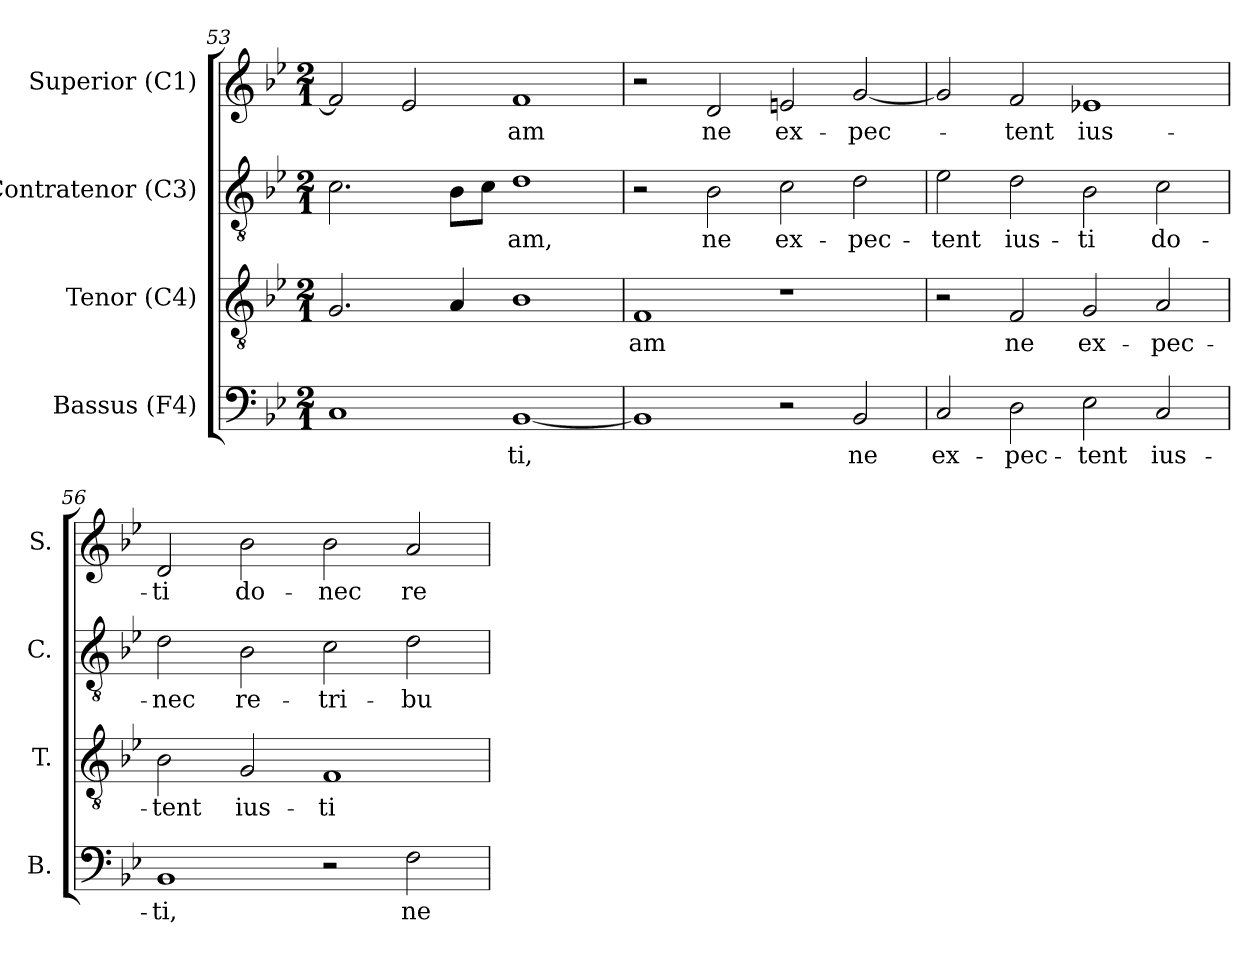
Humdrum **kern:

**kern	**text	**kern	**text	**kern	**text	**kern	**text
*part4	*part4	*part3	*part3	*part2	*part2	*part1	*part1
*staff4	*staff4	*staff3	*staff3	*staff2	*staff2	*staff1	*staff1
*I"Bassus (F4)	*	*I"Tenor (C4)	*	*I"Contratenor (C3)	*	*I"Superior (C1)	*
*I'B.	*	*I'T.	*	*I'C.	*	*I'S.	*
*clefF4	*	*clefGv2	*	*clefGv2	*	*clefG2	*
*	*	*ITrd7c12	*	*ITrd7c12	*	*	*
*k[b-e-]	*	*k[b-e-]	*	*k[b-e-]	*	*k[b-e-]	*
*B-:	*	*B-:	*	*B-:	*	*B-:	*
*M2/1	*	*M2/1	*	*M2/1	*	*M2/1	*
=53	=53	=53	=53	=53	=53	=53	=53
1Ci	.	2.GGi/	.	2.Ci\	.	2fi/]	.
.	.	.	.	.	.	2e-i/	.
.	.	4AAi/	.	8BB-i\L	.	.	.
.	.	.	.	8Ci\J	.	.	.
!	!LO:LY:b:color=#000000	!	!	!	!	!	!
!	!	!	!	!	!LO:LY:b:color=#000000	!	!
!	!	!	!	!	!	!	!LO:LY:b:color=#000000
[1BB-i	-ti,	1BB-i	.	1Di	-am,	1fi	-am
!!LO:LB:g=z
=54	=54	=54	=54	=54	=54	=54	=54
!	!	!	!LO:LY:b:color=#000000	!	!	!	!
1BB-i]	.	1FFi	-am	2r	.	2r	.
!	!	!	!	!	!LO:LY:b:color=#000000	!	!
!	!	!	!	!	!	!	!LO:LY:b:color=#000000
.	.	.	.	2BB-i\	ne	2di/	ne
!	!	!	!	!	!LO:LY:b:color=#000000	!	!
!	!	!	!	!	!	!	!LO:LY:b:color=#000000
2r	.	1r	.	2Ci\	ex-	2eni/	ex-
!	!LO:LY:b:color=#000000	!	!	!	!	!	!
!	!	!	!	!	!LO:LY:b:color=#000000	!	!
!	!	!	!	!	!	!	!LO:LY:b:color=#000000
2BB-i/	ne	.	.	2Di\	-pec-	[2gi/	-pec-
=55	=55	=55	=55	=55	=55	=55	=55
!	!LO:LY:b:color=#000000	!	!	!	!	!	!
!	!	!	!	!	!LO:LY:b:color=#000000	!	!
2Ci/	ex-	2r	.	2E-i\	-tent	2gi/]	.
!	!LO:LY:b:color=#000000	!	!	!	!	!	!
!	!	!	!LO:LY:b:color=#000000	!	!	!	!
!	!	!	!	!	!LO:LY:b:color=#000000	!	!
!	!	!	!	!	!	!	!LO:LY:b:color=#000000
2Di\	-pec-	2FFi/	ne	2Di\	ius-	2fi/	-tent
!	!LO:LY:b:color=#000000	!	!	!	!	!	!
!	!	!	!LO:LY:b:color=#000000	!	!	!	!
!	!	!	!	!	!LO:LY:b:color=#000000	!	!
!	!	!	!	!	!	!	!LO:LY:b:color=#000000
2E-i\	-tent	2GGi/	ex-	2BB-i\	-ti	1e-Xi	ius-
!	!LO:LY:b:color=#000000	!	!	!	!	!	!
!	!	!	!LO:LY:b:color=#000000	!	!	!	!
!	!	!	!	!	!LO:LY:b:color=#000000	!	!
2Ci/	ius-	2AAi/	-pec-	2Ci\	do-	.	.
=56	=56	=56	=56	=56	=56	=56	=56
!	!LO:LY:b:color=#000000	!	!	!	!	!	!
!	!	!	!LO:LY:b:color=#000000	!	!	!	!
!	!	!	!	!	!LO:LY:b:color=#000000	!	!
!	!	!	!	!	!	!	!LO:LY:b:color=#000000
1BB-i	-ti,	2BB-i\	-tent	2Di\	-nec	2di/	-ti
!	!	!	!LO:LY:b:color=#000000	!	!	!	!
!	!	!	!	!	!LO:LY:b:color=#000000	!	!
!	!	!	!	!	!	!	!LO:LY:b:color=#000000
.	.	2GGi/	ius-	2BB-i\	re-	2b-i\	do-
!	!	!	!LO:LY:b:color=#000000	!	!	!	!
!	!	!	!	!	!LO:LY:b:color=#000000	!	!
!	!	!	!	!	!	!	!LO:LY:b:color=#000000
2r	.	1FFi	-ti	2Ci\	-tri-	2b-i\	-nec
!	!LO:LY:b:color=#000000	!	!	!	!	!	!
!	!	!	!	!	!LO:LY:b:color=#000000	!	!
!	!	!	!	!	!	!	!LO:LY:b:color=#000000
2Fi\	ne	.	.	2Di\	-bu-	2ai/	re-
=	=	=	=	=	=	=	=
*-	*-	*-	*-	*-	*-	*-	*-
